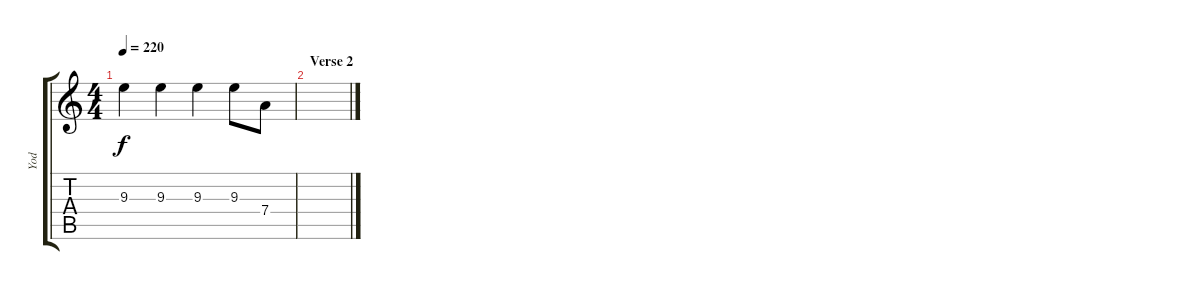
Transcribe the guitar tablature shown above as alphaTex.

\track ("Yod" "Yod") {instrument distortionguitar}
\staff {score tabs}
\tuning (E4 B3 G3 D3 A2 E2) {hide}
\ts (4 4)
\tempo 220
\clef g2
\ks c
9.3.4{dy f} 9.3.4 9.3.4 9.3.8 7.4.8 |
\section ("" "Verse 2")
